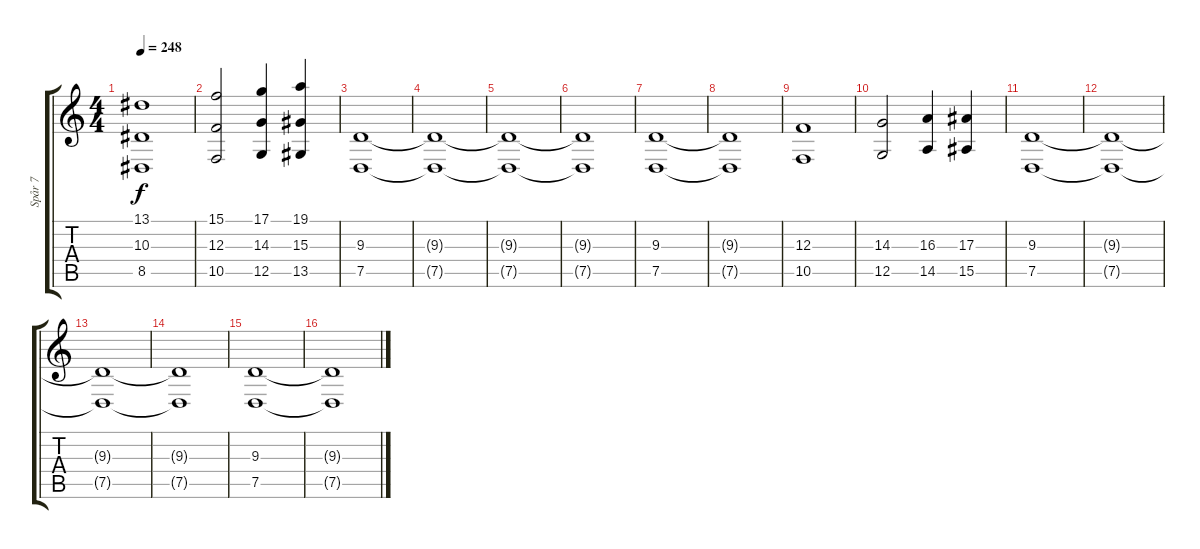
\track ("Spår 7" "Spår 7") {instrument stringensemble1}
\staff {score tabs}
\tuning (D4 A3 F3 C3 G2 C2) {hide}
\ts (4 4)
\tempo 248
\clef g2
\ks c
(13.1 10.3 8.5).1{dy f} |
(15.1 12.3 10.5).2 (17.1 14.3 12.5).4 (19.1 15.3 13.5).4 |
(9.3 7.5).1 |
(9.3{t} 7.5{t}).1 |
(9.3{t} 7.5{t}).1 |
(9.3{t} 7.5{t}).1 |
(9.3 7.5).1 |
(9.3{t} 7.5{t}).1 |
(12.3 10.5).1 |
(14.3 12.5).2 (16.3 14.5).4 (17.3 15.5).4 |
(9.3 7.5).1 |
(9.3{t} 7.5{t}).1 |
(9.3{t} 7.5{t}).1 |
(9.3{t} 7.5{t}).1 |
(9.3 7.5).1 |
(9.3{t} 7.5{t}).1
